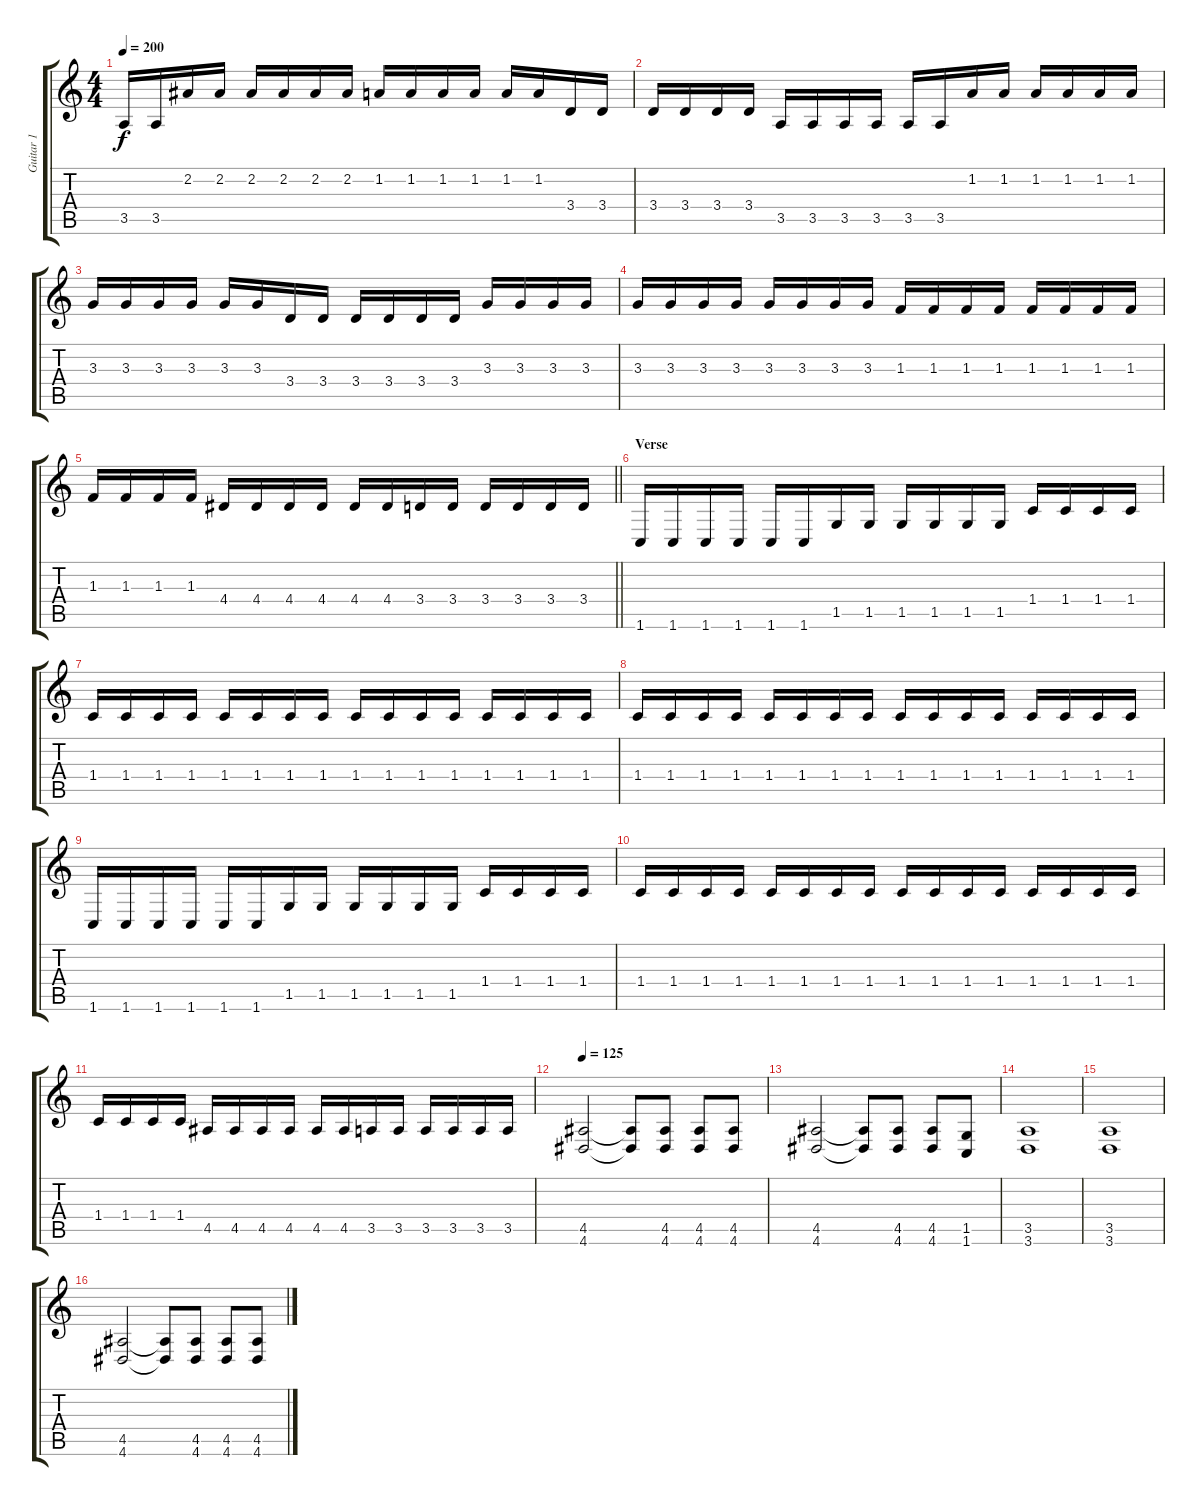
\track ("Guitar 1" "Guitar 1") {instrument distortionguitar}
\staff {score tabs}
\tuning (Db4 Ab3 E3 B2 Gb2 B1) {hide}
\ts (4 4)
\tempo 200
\clef g2
\ks c
3.5.16{dy f} 3.5.16 2.2.16 2.2.16 2.2.16 2.2.16 2.2.16 2.2.16 1.2.16 1.2.16 1.2.16 1.2.16 1.2.16 1.2.16 3.4.16 3.4.16 |
3.4.16 3.4.16 3.4.16 3.4.16 3.5.16 3.5.16 3.5.16 3.5.16 3.5.16 3.5.16 1.2.16 1.2.16 1.2.16 1.2.16 1.2.16 1.2.16 |
3.3.16 3.3.16 3.3.16 3.3.16 3.3.16 3.3.16 3.4.16 3.4.16 3.4.16 3.4.16 3.4.16 3.4.16 3.3.16 3.3.16 3.3.16 3.3.16 |
3.3.16 3.3.16 3.3.16 3.3.16 3.3.16 3.3.16 3.3.16 3.3.16 1.3.16 1.3.16 1.3.16 1.3.16 1.3.16 1.3.16 1.3.16 1.3.16 |
\barLineRight lightlight
1.3.16 1.3.16 1.3.16 1.3.16 4.4.16 4.4.16 4.4.16 4.4.16 4.4.16 4.4.16 3.4.16 3.4.16 3.4.16 3.4.16 3.4.16 3.4.16 |
\section ("" "Verse")
1.6.16 1.6.16 1.6.16 1.6.16 1.6.16 1.6.16 1.5.16 1.5.16 1.5.16 1.5.16 1.5.16 1.5.16 1.4.16 1.4.16 1.4.16 1.4.16 |
1.4.16 1.4.16 1.4.16 1.4.16 1.4.16 1.4.16 1.4.16 1.4.16 1.4.16 1.4.16 1.4.16 1.4.16 1.4.16 1.4.16 1.4.16 1.4.16 |
1.4.16 1.4.16 1.4.16 1.4.16 1.4.16 1.4.16 1.4.16 1.4.16 1.4.16 1.4.16 1.4.16 1.4.16 1.4.16 1.4.16 1.4.16 1.4.16 |
1.6.16 1.6.16 1.6.16 1.6.16 1.6.16 1.6.16 1.5.16 1.5.16 1.5.16 1.5.16 1.5.16 1.5.16 1.4.16 1.4.16 1.4.16 1.4.16 |
1.4.16 1.4.16 1.4.16 1.4.16 1.4.16 1.4.16 1.4.16 1.4.16 1.4.16 1.4.16 1.4.16 1.4.16 1.4.16 1.4.16 1.4.16 1.4.16 |
1.4.16 1.4.16 1.4.16 1.4.16 4.5.16 4.5.16 4.5.16 4.5.16 4.5.16 4.5.16 3.5.16 3.5.16 3.5.16 3.5.16 3.5.16 3.5.16 |
\tempo 125
(4.5 4.6).2 (4.5{t} 4.6{t}).8 (4.5 4.6).8 (4.5 4.6).8 (4.5 4.6).8 |
(4.5 4.6).2 (4.5{t} 4.6{t}).8 (4.5 4.6).8 (4.5 4.6).8 (1.5 1.6).8 |
(3.5 3.6).1 |
(3.5 3.6).1 |
(4.5 4.6).2 (4.5{t} 4.6{t}).8 (4.5 4.6).8 (4.5 4.6).8 (4.5 4.6).8
